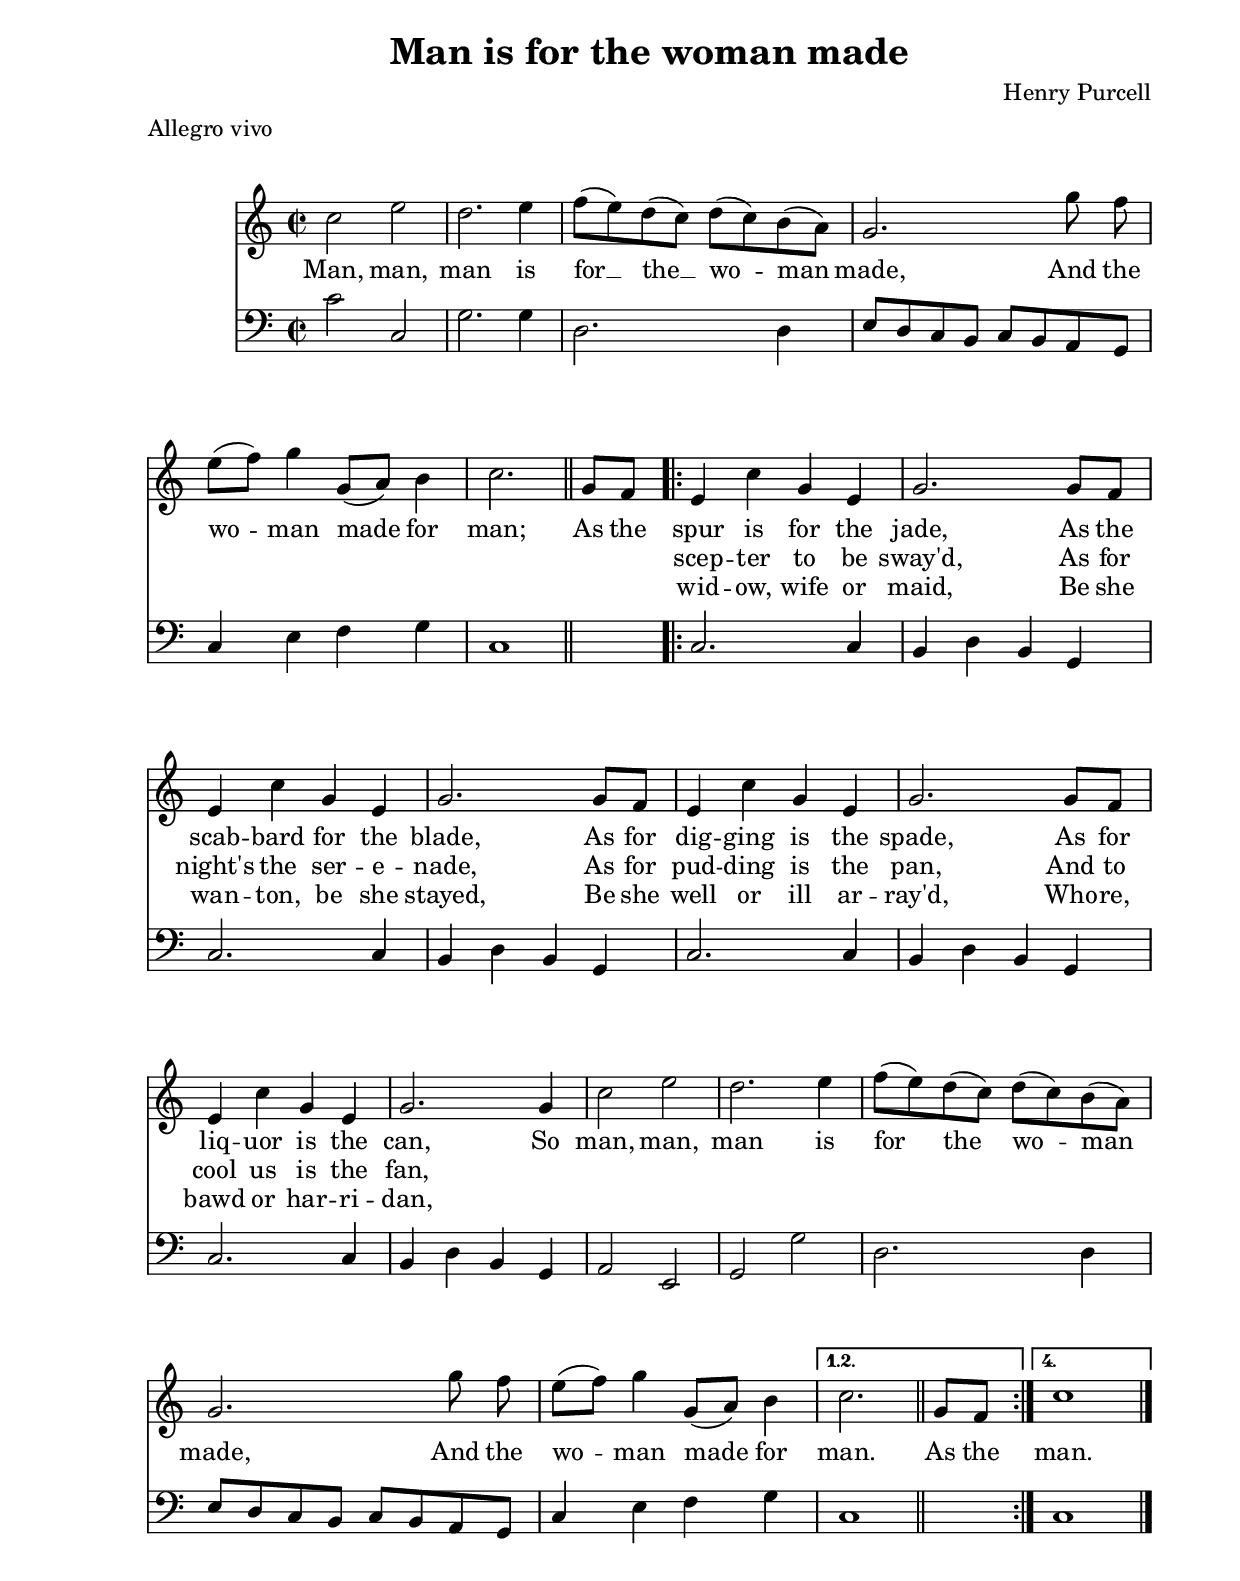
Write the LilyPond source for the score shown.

\version "2.18.0"

\language "deutsch"

\header {
  title = "Man is for the woman made"
  meter = "Allegro vivo"
  composer = "Henry Purcell"
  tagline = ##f
}

\paper {
  #(set-paper-size "a4")
  top-system-spacing #'basic-distance = #15
  top-markup-spacing #'basic-distance = #8
  markup-system-spacing #'basic-distance = #20
  system-system-spacing #'basic-distance = #15
  last-bottom-spacing #'basic-distance = #15
  two-sided = ##t
  inner-margin = 25
  outer-margin = 15
}

\layout {
  \context {
    \Score
    \override SpacingSpanner.base-shortest-duration = #(ly:make-moment 1/16)
    \remove "Bar_number_engraver"
  }
}
\score {
	<<
		\new Voice = "mel" \relative c'' {
			\clef treble
			\time 2/2
			c2 e d2. e4 f8( e) d( c) d( c) h( a) g2. g'8 f\noBeam
			e( f) g4 g,8( a) h4 c2.
			\bar "||"
			g8 f
			\repeat volta 4 {
				\repeat unfold 3 {
					e4 c' g e g2. g8 f
				}
				e4 c' g e g2.
				g4 c2 e d2. e4 f8( e) d( c) d( c) h( a) g2. g'8 f\noBeam
				e( f) g4 g,8( a) h4
      }
      \alternative {
				{c2. \bar "||" g8 f}\bar ":|."
				{c'1}
			}
			\bar "|."
		}		
		
		\new Lyrics = "firstVerse" \lyricsto mel {
			Man, man, man is for __ the __ wo -- man made,
			And the wo -- man made for man;
			As the
			\repeat volta 4 {
				<<
					{
						spur is for the jade,
						As the scab -- bard for the blade,
						As for dig -- ging is the spade,
						As for liq -- uor is the can,
					}
					%%%%%%%%%%%%%%%%%%%%%
					\new Lyrics  = "secondVerse" 
					\with { alignBelowContext = #"firstVerse" } {
						\set associatedVoice = "mel"
						scep -- ter to be sway'd,
						As for night's the ser -- e -- nade,
						As for pud -- ding is the pan,
						And to cool us is the fan,
						%So man, man, man is for the wo -- man made,
						%And the wo -- man made for man.
					}
					%%%%%%%%%%%%%%%%%%%%%
					\new Lyrics = "thirdVerse"
					\with { alignBelowContext = #"secondVerse" } {
						\set associatedVoice = "mel"
						%Be she 
						wid -- ow, wife or maid,
						Be she wan -- ton, be she stayed,
						Be she well or ill ar -- ray'd,
						Who -- re, bawd or har -- ri -- dan,
						%Yet man, man, man is for the wo -- man made,
						%And the wo -- man made for man.
					}
				>>
				So man, man, man is for the wo -- man made,
				And the wo -- man made for
			}
			\alternative {
				{man. As the}\bar ":|."
				{man.}
			}
		}
			
    \new Staff \relative c' {
    	\clef bass
			\time 2/2
			c2 c, g'2. g4 d2. d4 e8 d c h c h a g c4 e f g c,1
			\repeat volta 4 {
				\repeat unfold 4 {
					c2. c4 h d h g
				}
				a2 e g g' d2. d4 e8 d c h c h a g c4 e f g
			}
			\alternative {
				{c,1}\bar ":|."
				{c1}
			}
    }
  >>
}